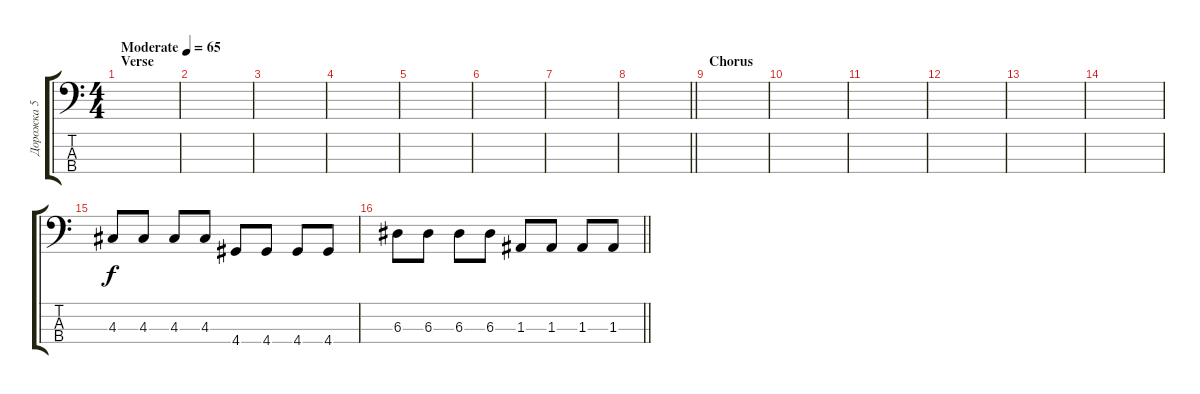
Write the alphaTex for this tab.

\track ("Дорожка 5" "Дорожка 5") {instrument electricbassfinger}
\staff {score tabs}
\tuning (G2 D2 A1 E1) {hide}
\ts (4 4)
\section ("" "Verse")
\tempo (65 "Moderate")
\clef f4
\ks c
|
|
|
|
|
|
|
\barLineRight lightlight
|
\section ("" "Chorus")
|
|
|
|
|
|
4.3.8 4.3.8 4.3.8 4.3.8 4.4.8 4.4.8 4.4.8 4.4.8 |
\barLineRight lightlight
6.3.8 6.3.8 6.3.8 6.3.8 1.3.8 1.3.8 1.3.8 1.3.8
